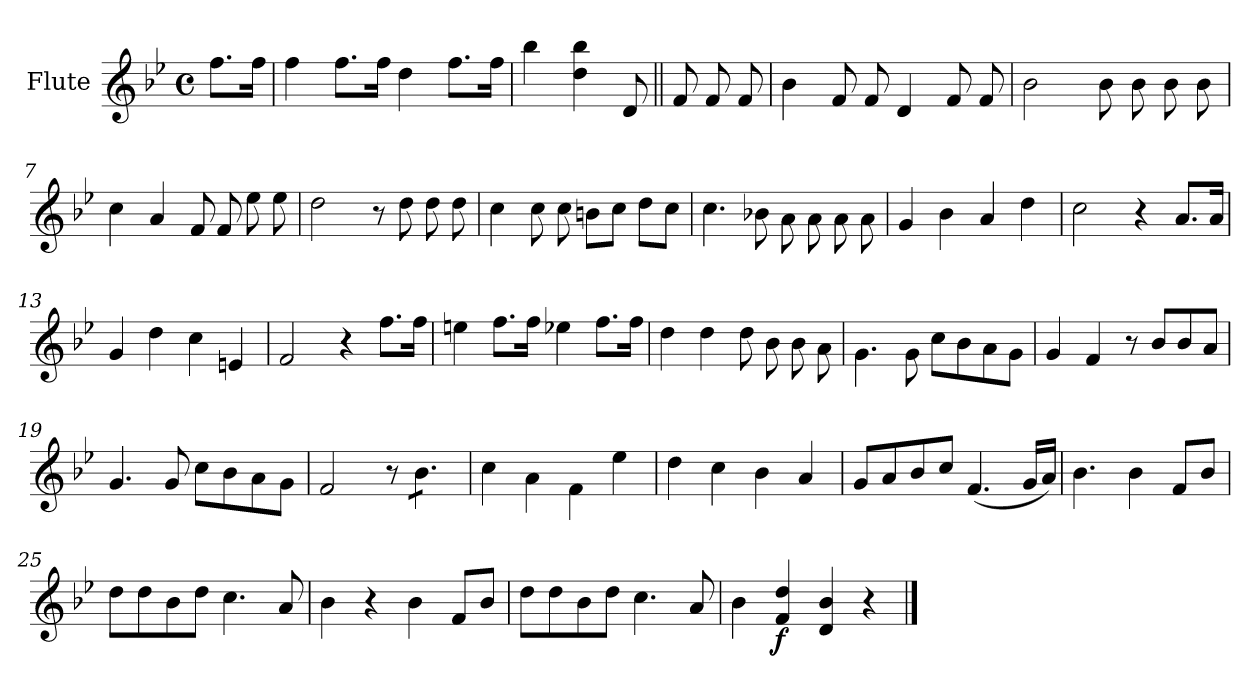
**kern	**dynam
*part1	*part1
*staff1	*staff1
*I"Flute	*
*I'Fl.	*
*clefG2	*
*k[b-e-]	*
*M4/4	*
*met(c)	*
=1	=1
8.ff\L	.
16ff\Jk	.
=2	=2
4ff\	.
8.ff\L	.
16ff\Jk	.
4dd\	.
8.ff\L	.
16ff\Jk	.
=3	=3
4bb-\	.
4dd\ 4bb-\	.
8d/	.
=4||	=4||
8f/	.
8f/	.
8f/	.
=5	=5
4b-\	.
8f/	.
8f/	.
4d/	.
8f/	.
8f/	.
=6	=6
2b-\	.
8b-\	.
8b-\	.
8b-\	.
8b-\	.
!!LO:LB:g=z
=7	=7
4cc\	.
4a/	.
8f/	.
8f/	.
8ee-\	.
8ee-\	.
=8	=8
2dd\	.
8r	.
8dd\	.
8dd\	.
8dd\	.
=9	=9
4cc\	.
8cc\	.
8cc\	.
8bn\L	.
8cc\J	.
8dd\L	.
8cc\J	.
=10	=10
4.cc\	.
8b-X\	.
8a\	.
8a\	.
8a\	.
8a\	.
=11	=11
4g/	.
4b-\	.
4a/	.
4dd\	.
!!LO:LB:g=z
=12	=12
2cc\	.
4r	.
8.a/L	.
16a/Jk	.
=13	=13
4g/	.
4dd\	.
4cc\	.
4en/	.
=14	=14
2f/	.
4r	.
8.ff\L	.
16ff\Jk	.
=15	=15
4een\	.
8.ff\L	.
16ff\Jk	.
4ee-X\	.
8.ff\L	.
16ff\Jk	.
=16	=16
4dd\	.
4dd\	.
8dd\	.
8b-\	.
8b-\	.
8a\	.
!!LO:LB:g=z
=17	=17
4.g\	.
8g\	.
8cc\L	.
8b-\	.
8a\	.
8g\J	.
=18	=18
4g/	.
4f/	.
8r	.
8b-/L	.
8b-/	.
8a/J	.
=19	=19
4.g/	.
8g/	.
8cc\L	.
8b-\	.
8a\	.
8g\J	.
=20	=20
2f/	.
8r	.
*tremolo	*
8b-\L	.
8b-\	.
8b-\J	.
*Xtremolo	*
=21	=21
4cc\	.
4a\	.
4f\	.
4ee-\	.
=22	=22
4dd\	.
4cc\	.
4b-\	.
4a/	.
!!LO:LB:g=z
=23	=23
8g/L	.
8a/	.
8b-/	.
8cc/J	.
(<4.f/	.
16g/LL	.
16a/JJ)	.
=24	=24
4.b-\	.
4b-\	.
8f/L	.
8b-/J	.
=25	=25
8dd\L	.
8dd\	.
8b-\	.
8dd\J	.
4.cc\	.
8a/	.
=26	=26
4b-\	.
4r	.
4b-\	.
8f/L	.
8b-/J	.
=27	=27
8dd\L	.
8dd\	.
8b-\	.
8dd\J	.
4.cc\	.
8a/	.
!!LO:LB:g=z
=28	=28
4b-\	.
!	!LO:DY:b
4f/ 4dd/	f
4d/ 4b-/	.
4r	.
==	==
*-	*-
